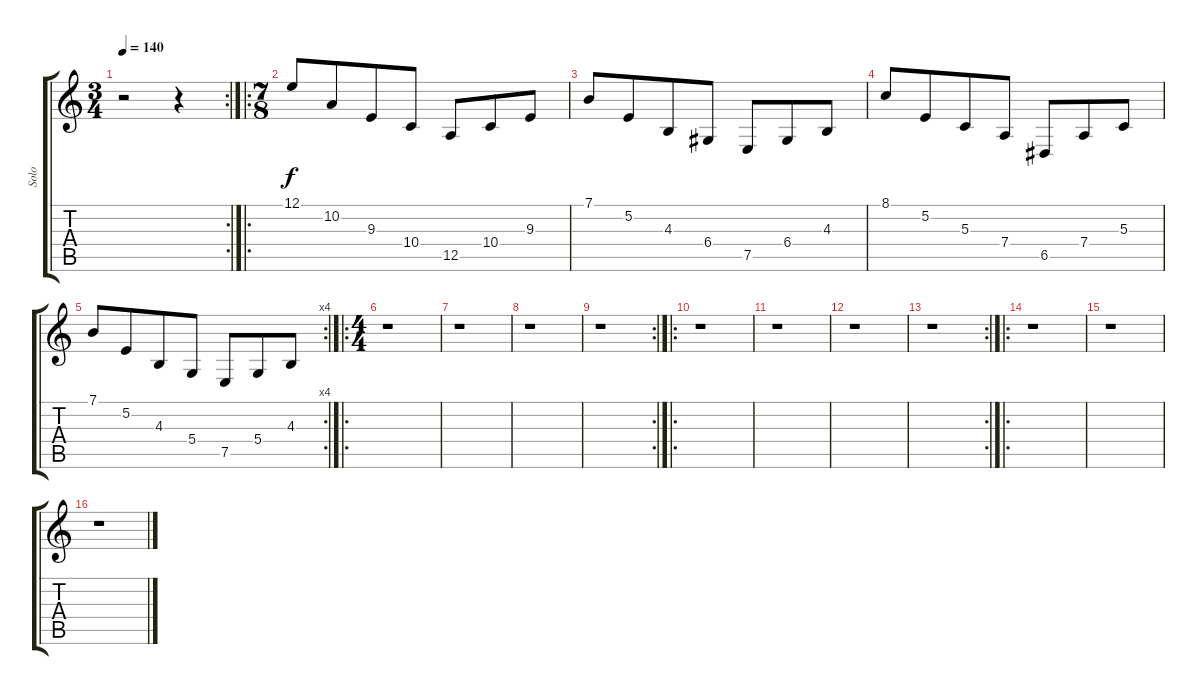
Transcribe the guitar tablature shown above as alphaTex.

\track ("Solo" "Solo") {instrument flute}
\staff {score tabs}
\tuning (E4 B3 G3 D3 A2 E2) {hide}
\rc 2
\ts (3 4)
\tempo 140
\clef g2
\ks c
r.2{dy f} r.4 |
\ro
\ts (7 8)
12.1.8 10.2.8 9.3.8 10.4.8 12.5.8 10.4.8 9.3.8 |
7.1.8 5.2.8 4.3.8 6.4.8 7.5.8 6.4.8 4.3.8 |
8.1.8 5.2.8 5.3.8 7.4.8 6.5.8 7.4.8 5.3.8 |
\rc 4
7.1.8 5.2.8 4.3.8 5.4.8 7.5.8 5.4.8 4.3.8 |
\ro
\ts (4 4)
r.1 |
r.1 |
r.1 |
\rc 2
r.1 |
\ro
r.1 |
r.1 |
r.1 |
\rc 2
r.1 |
\ro
r.1 |
r.1 |
r.1
